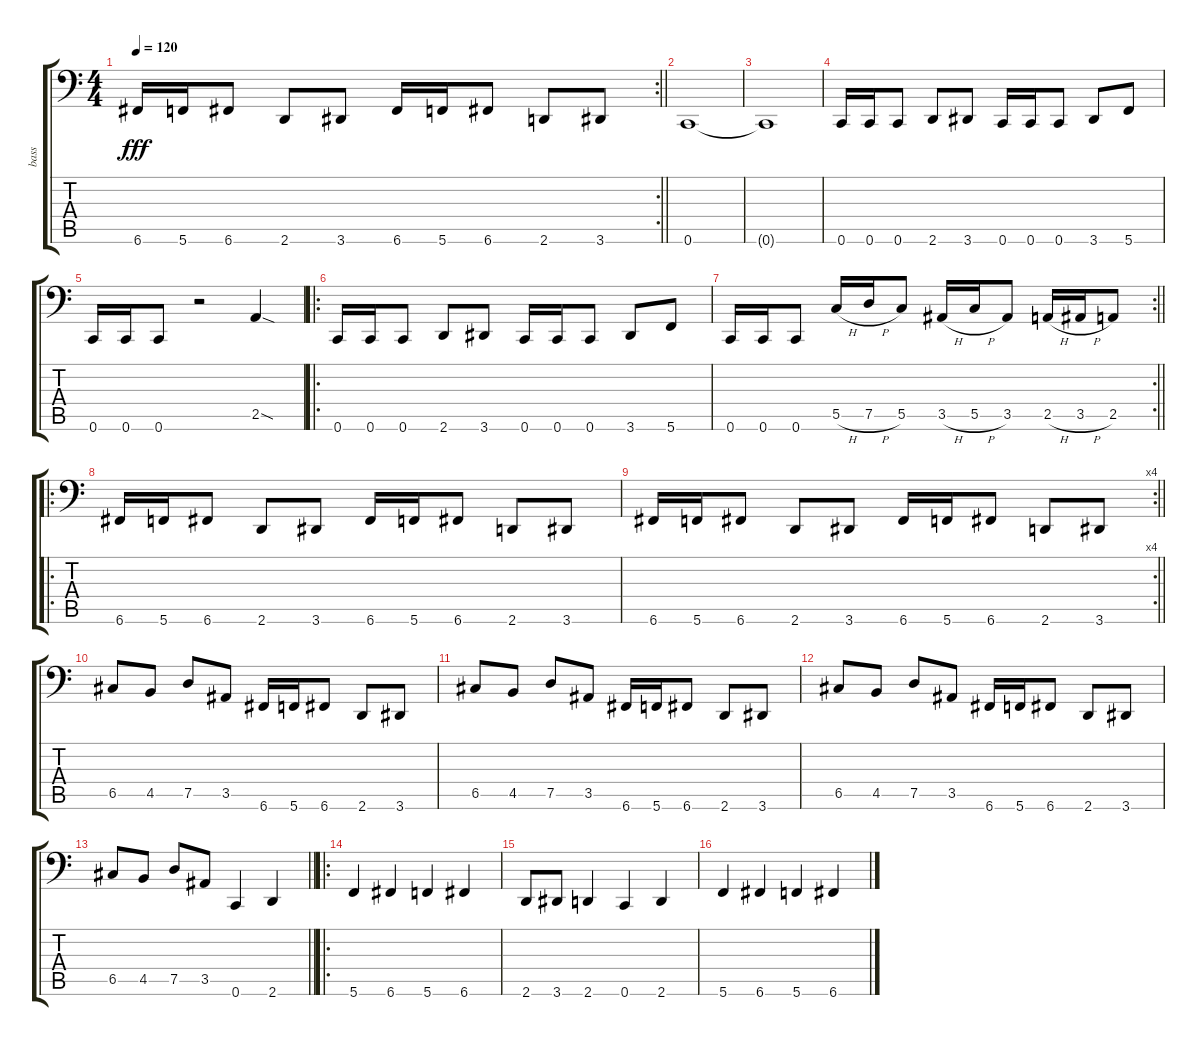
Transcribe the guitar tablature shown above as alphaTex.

\track ("bass" "bass") {instrument electricbasspick}
\staff {score tabs}
\tuning (D3 A2 F2 C2 G1 C1) {hide}
\rc 2
\ts (4 4)
\tempo 120
\clef f4
\barLineRight lightlight
\ks c
6.6.16{dy fff} 5.6.16 6.6.8 2.6.8 3.6.8 6.6.16 5.6.16 6.6.8 2.6.8 3.6.8 |
0.6.1 |
0.6{t}.1 |
0.6.16 0.6.16 0.6.8 2.6.8 3.6.8 0.6.16 0.6.16 0.6.8 3.6.8 5.6.8 |
0.6.16 0.6.16 0.6.8 r.2 2.5{sod}.4 |
\ro
0.6.16 0.6.16 0.6.8 2.6.8 3.6.8 0.6.16 0.6.16 0.6.8 3.6.8 5.6.8 |
\rc 2
\barLineRight lightlight
0.6.16 0.6.16 0.6.8 5.5{h}.16 7.5{h}.16 5.5.8 3.5{h}.16 5.5{h}.16 3.5.8 2.5{h}.16 3.5{h}.16 2.5.8 |
\ro
6.6.16 5.6.16 6.6.8 2.6.8 3.6.8 6.6.16 5.6.16 6.6.8 2.6.8 3.6.8 |
\rc 4
\barLineRight lightlight
6.6.16 5.6.16 6.6.8 2.6.8 3.6.8 6.6.16 5.6.16 6.6.8 2.6.8 3.6.8 |
6.5.8 4.5.8 7.5.8 3.5.8 6.6.16 5.6.16 6.6.8 2.6.8 3.6.8 |
6.5.8 4.5.8 7.5.8 3.5.8 6.6.16 5.6.16 6.6.8 2.6.8 3.6.8 |
6.5.8 4.5.8 7.5.8 3.5.8 6.6.16 5.6.16 6.6.8 2.6.8 3.6.8 |
\barLineRight lightlight
6.5.8 4.5.8 7.5.8 3.5.8 0.6.4 2.6.4 |
\ro
5.6.4 6.6.4 5.6.4 6.6.4 |
2.6.8 3.6.8 2.6.4 0.6.4 2.6.4 |
5.6.4 6.6.4 5.6.4 6.6.4
